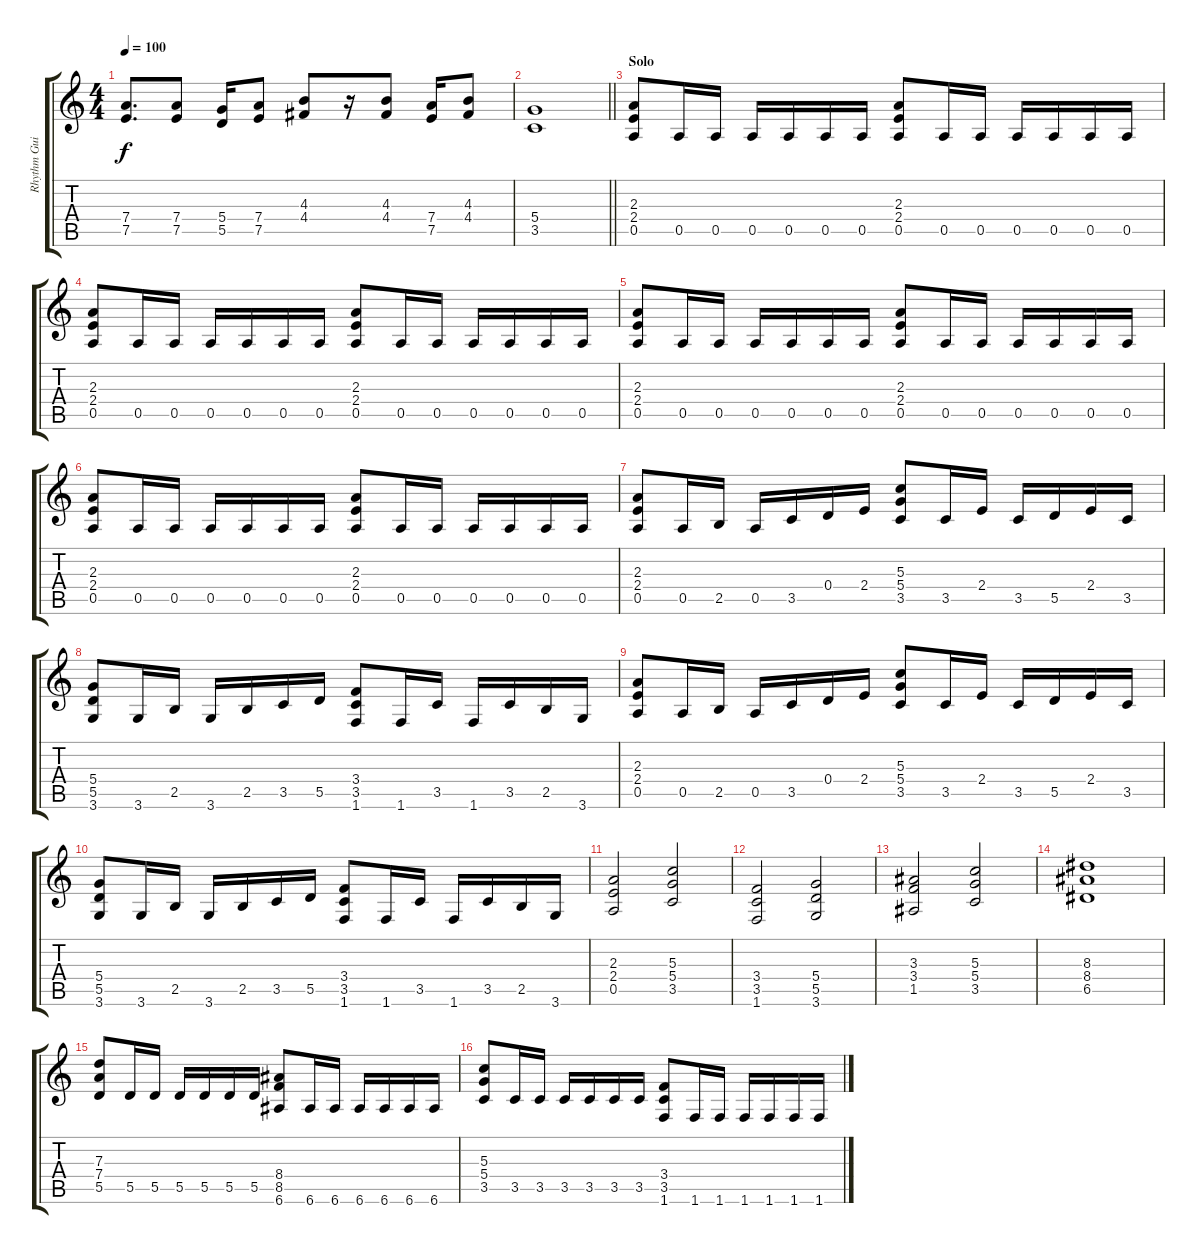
\track ("Rhythm Guitar" "Rhythm Gui") {instrument distortionguitar}
\staff {score tabs}
\tuning (E4 B3 G3 D3 A2 E2) {hide}
\ts (4 4)
\tempo 100
\clef g2
\ks c
(7.4 7.5).8{d dy f} (7.4 7.5).8 (5.4 5.5).16 (7.4 7.5).8 (4.3 4.4).8 r.16 (4.3 4.4).8 (7.4 7.5).16 (4.3 4.4).8 |
\barLineRight lightlight
(5.4 3.5).1 |
\section ("" "Solo")
(2.3 2.4 0.5).8 0.5.16 0.5.16 0.5.16 0.5.16 0.5.16 0.5.16 (2.3 2.4 0.5).8 0.5.16 0.5.16 0.5.16 0.5.16 0.5.16 0.5.16 |
(2.3 2.4 0.5).8 0.5.16 0.5.16 0.5.16 0.5.16 0.5.16 0.5.16 (2.3 2.4 0.5).8 0.5.16 0.5.16 0.5.16 0.5.16 0.5.16 0.5.16 |
(2.3 2.4 0.5).8 0.5.16 0.5.16 0.5.16 0.5.16 0.5.16 0.5.16 (2.3 2.4 0.5).8 0.5.16 0.5.16 0.5.16 0.5.16 0.5.16 0.5.16 |
(2.3 2.4 0.5).8 0.5.16 0.5.16 0.5.16 0.5.16 0.5.16 0.5.16 (2.3 2.4 0.5).8 0.5.16 0.5.16 0.5.16 0.5.16 0.5.16 0.5.16 |
(2.3 2.4 0.5).8 0.5.16 2.5.16 0.5.16 3.5.16 0.4.16 2.4.16 (5.3 5.4 3.5).8 3.5.16 2.4.16 3.5.16 5.5.16 2.4.16 3.5.16 |
(5.4 5.5 3.6).8 3.6.16 2.5.16 3.6.16 2.5.16 3.5.16 5.5.16 (3.4 3.5 1.6).8 1.6.16 3.5.16 1.6.16 3.5.16 2.5.16 3.6.16 |
(2.3 2.4 0.5).8 0.5.16 2.5.16 0.5.16 3.5.16 0.4.16 2.4.16 (5.3 5.4 3.5).8 3.5.16 2.4.16 3.5.16 5.5.16 2.4.16 3.5.16 |
(5.4 5.5 3.6).8 3.6.16 2.5.16 3.6.16 2.5.16 3.5.16 5.5.16 (3.4 3.5 1.6).8 1.6.16 3.5.16 1.6.16 3.5.16 2.5.16 3.6.16 |
(2.3 2.4 0.5).2 (5.3 5.4 3.5).2 |
(3.4 3.5 1.6).2 (5.4 5.5 3.6).2 |
(3.3 3.4 1.5).2 (5.3 5.4 3.5).2 |
(8.3 8.4 6.5).1 |
(7.3 7.4 5.5).8 5.5.16 5.5.16 5.5.16 5.5.16 5.5.16 5.5.16 (8.4 8.5 6.6).8 6.6.16 6.6.16 6.6.16 6.6.16 6.6.16 6.6.16 |
(5.3 5.4 3.5).8 3.5.16 3.5.16 3.5.16 3.5.16 3.5.16 3.5.16 (3.4 3.5 1.6).8 1.6.16 1.6.16 1.6.16 1.6.16 1.6.16 1.6.16
